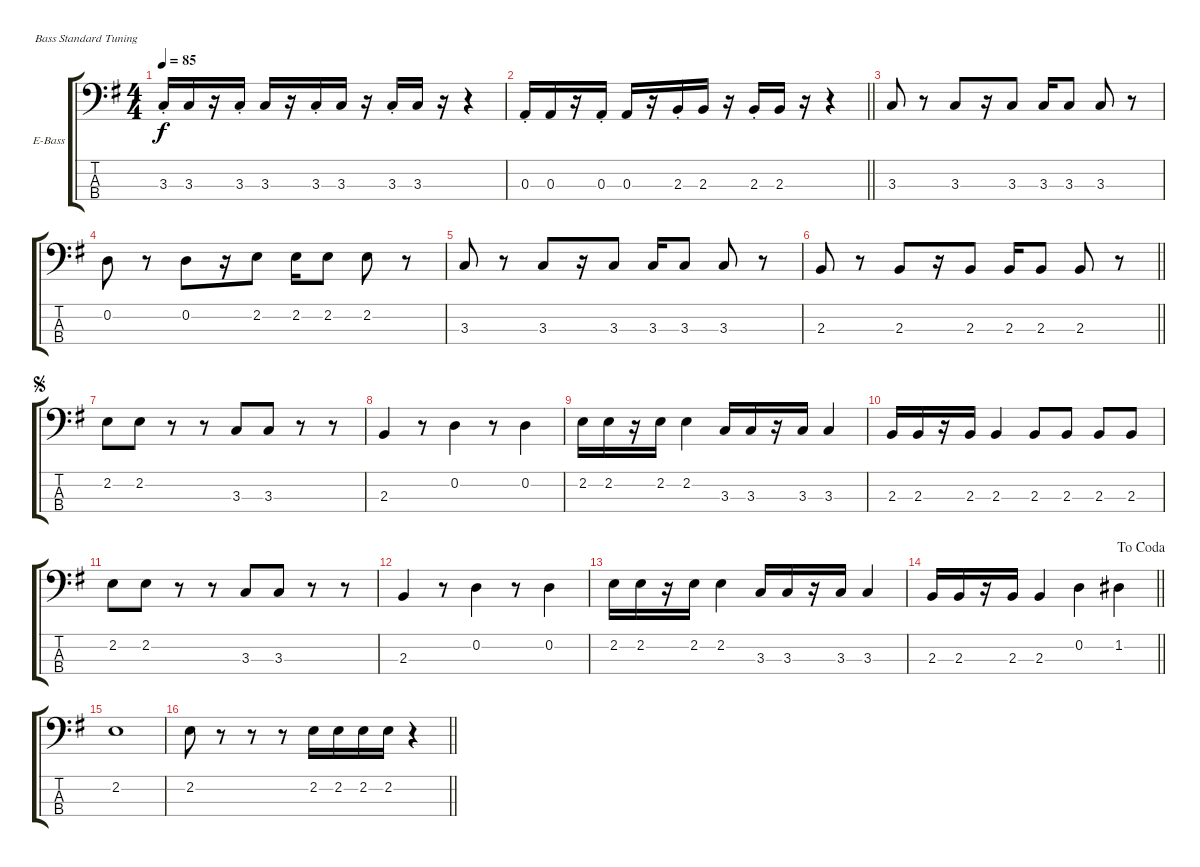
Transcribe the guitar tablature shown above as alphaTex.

\bracketExtendMode groupsimilarinstruments
\firstSystemTrackNameOrientation horizontal
\otherSystemsTrackNameOrientation horizontal
\track ("Bass" "E-Bass") {instrument electricbassfinger}
\staff {score tabs}
\tuning (G2 D2 A1 E1)
\ts (4 4)
\tempo 85
\clef f4
\scale
0.333333
\ks eminor
3.3{st}.16{dy f} 3.3.16 r.16 3.3{st}.16 3.3.16 r.16 3.3{st}.16 3.3.16 r.16 3.3{st}.16 3.3.16 r.16 r.4 |
\scale
0.333333
\barLineRight lightlight
0.3{st}.16 0.3.16 r.16 0.3{st}.16 0.3.16 r.16 2.3{st}.16 2.3.16 r.16 2.3{st}.16 2.3.16 r.16 r.4 |
\scale
0.333333 3.3.8 r.8 3.3.8 r.16 3.3.8 3.3.16 3.3.8 3.3.8 r.8 |
\scale
0.333333 0.2.8 r.8 0.2.8 r.16 2.2.8 2.2.16 2.2.8 2.2.8 r.8 |
\scale
0.333333 3.3.8 r.8 3.3.8 r.16 3.3.8 3.3.16 3.3.8 3.3.8 r.8 |
\scale
0.333333
\barLineRight lightlight
2.3.8 r.8 2.3.8 r.16 2.3.8 2.3.16 2.3.8 2.3.8 r.8 |
\jump segno
\scale
0.333333 2.2.8 2.2.8 r.8 r.8 3.3.8 3.3.8 r.8 r.8 |
\scale
0.333333 2.3.4 r.8 0.2.4 r.8 0.2.4 |
\scale
0.333333 2.2.16 2.2.16 r.16 2.2.16 2.2.4 3.3.16 3.3.16 r.16 3.3.16 3.3.4 |
\scale
0.333333 2.3.16 2.3.16 r.16 2.3.16 2.3.4 2.3.8 2.3.8 2.3.8 2.3.8 |
\scale
0.333333 2.2.8 2.2.8 r.8 r.8 3.3.8 3.3.8 r.8 r.8 |
\scale
0.333333 2.3.4 r.8 0.2.4 r.8 0.2.4 |
\scale
0.333333 2.2.16 2.2.16 r.16 2.2.16 2.2.4 3.3.16 3.3.16 r.16 3.3.16 3.3.4 |
\jump dacoda
\scale
0.333333
\barLineRight lightlight
2.3.16 2.3.16 r.16 2.3.16 2.3.4 0.2.4 1.2.4 |
\scale
0.333333 2.2.1 |
\scale
0.333333
\barLineRight lightlight
2.2.8 r.8 r.8 r.8 2.2.16 2.2.16 2.2.16 2.2.16 r.4
